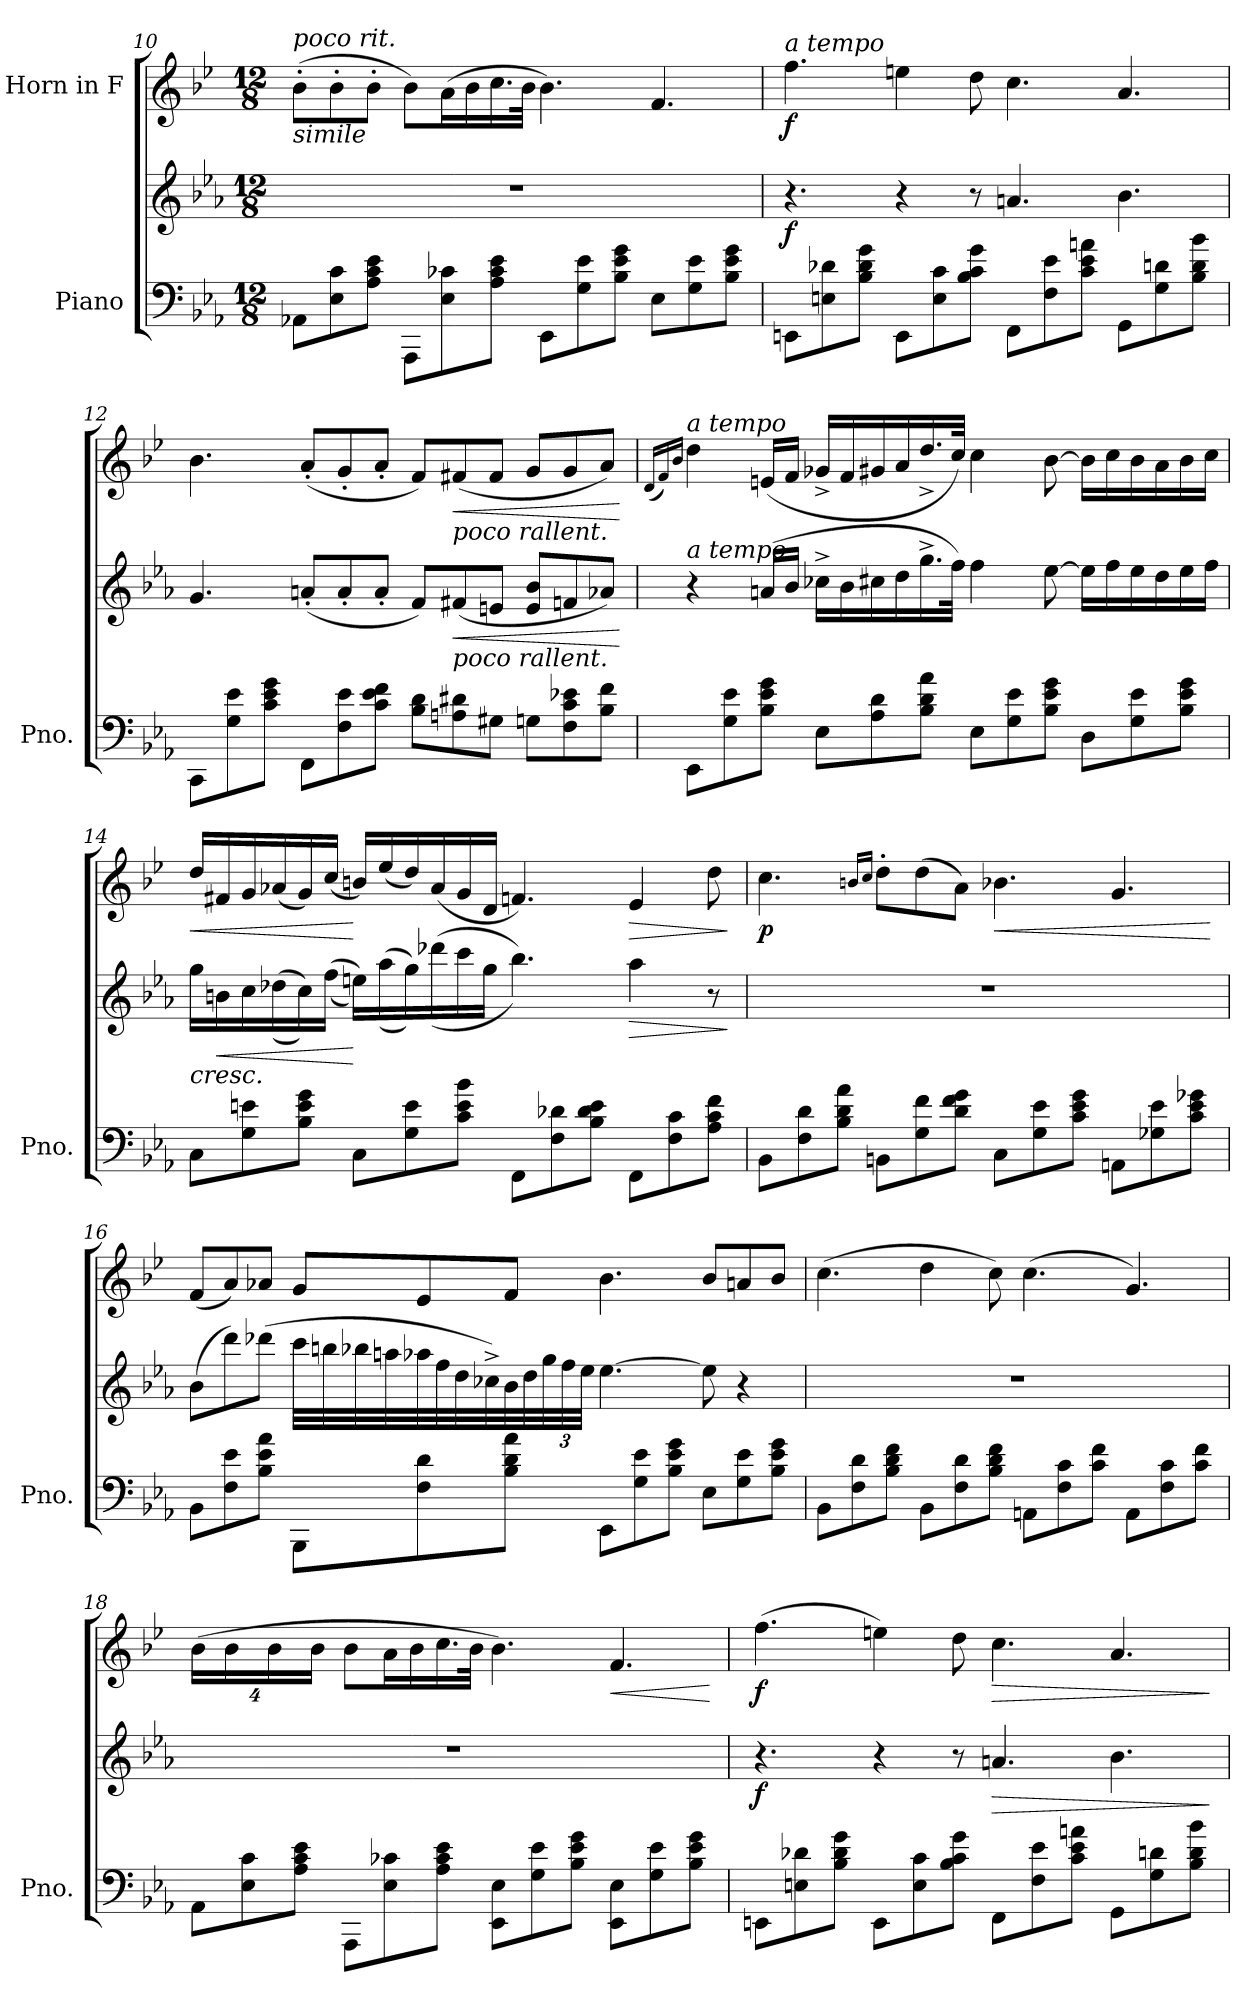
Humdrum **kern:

**kern	**kern	**dynam	**kern	**dynam
*part2	*part2	*part2	*part1	*part1
*staff3	*staff2	*staff2/3	*staff1	*staff1
*I"Piano	*	*	*I"Horn in F	*
*I'Pno.	*	*	*	*
*clefF4	*clefG2	*	*clefG2	*
*	*	*	*ITrd4c7	*
*k[b-e-a-]	*k[b-e-a-]	*	*k[b-e-a-]	*
*M12/8	*M12/8	*	*M12/8	*
=10	=10	=10	=10	=10
!	!	!	!LO:TX:b:i:t=simile	!
!	!	!	!LO:TX:a:i:t=poco rit.	!
8AA-X\L	1.r	.	(>8e-'\L	.
8E-\ 8c\	.	.	8e-'\	.
8A-\ 8c\ 8e-\J	.	.	8e-'\J	.
8AAA-\L	.	.	8e-\L)	.
8E-\ 8c-X\	.	.	(>16d\L	.
.	.	.	16e-\	.
8A-\ 8c-\ 8e-\J	.	.	16.f\	.
.	.	.	32e-\JJk	.
8EE-\L	.	.	4.e-\)	.
8G\ 8e-\	.	.	.	.
8B-\ 8e-\ 8g\J	.	.	.	.
8E-\L	.	.	4.B-/	.
8G\ 8e-\	.	.	.	.
8B-\ 8e-\ 8g\J	.	.	.	.
!!LO:PB:g=z
=11	=11	=11	=11	=11
!	!	!	!LO:TX:a:i:t=a tempo	!
!	!	!LO:DY:b	!	!LO:DY:b
8EEn\L	4.r	f	4.b-\	f
8En\ 8d-X\	.	.	.	.
8B-\ 8d-\ 8g\J	.	.	.	.
8EE\L	4r	.	4an\	.
8E\ 8c\	.	.	.	.
8B-\ 8c\ 8g\J	8r	.	8g\	.
8FF\L	4.an/	.	4.f\	.
8F\ 8e-\	.	.	.	.
8c\ 8e-\ 8an\J	.	.	.	.
8GG\L	4.b-\	.	4.d/	.
8G\ 8dn\	.	.	.	.
8B-\ 8d\ 8b-\J	.	.	.	.
=12	=12	=12	=12	=12
8CC\L	4.g/	.	4.e-\	.
8G\ 8e-\	.	.	.	.
8c\ 8e-\ 8g\J	.	.	.	.
8FF\L	(<8an'/L	.	(<8d'/L	.
8F\ 8e-\	8a'/	.	8c'/	.
8c\ 8e-\ 8f\J	8a'/J	.	8d'/J	.
8B-\ 8d\L	8f/L)	.	8B-/L)	.
!	!	!	!LO:TX:b:i:t=poco rallent.	!
!	!LO:TX:b:i:t=poco rallent.	!	!	!
!	!	!LO:HP:b	!	!LO:HP:b
8An\ 8d#X\	(<8f#X/	<	(<8Bn/	<
8G#X\J	8en/J	.	8B/J	.
8Gn\L	8e/ 8b-/L	.	8c/L	.
8F\ 8c\ 8e-X\	8fn/	.	8c/	.
8B-\ 8f\J	8a-X/J)	.	8d/J)	.
.	.	[	.	[
!!LO:LB:g=z
=13	=13	=13	=13	=13
.	.	.	(<16qG/LL	.
.	.	.	16qB-/)	.
.	.	.	16qe-/JJ	.
!	!	!	!LO:TX:a:i:t=a tempo	!
!	!LO:TX:a:i:t=a tempo	!	!	!
!	!	!LO:DY:b	!	!
!	!	!LO:DY:n=1:b	!	!LO:DY:b
!	!	!	!	!LO:DY:n=1:b
8EE-\L	4r	fp other-dynamics	4g\	fp other-dynamics
8G\ 8e-\	.	.	.	.
8B-\ 8e-\ 8g\J	(>16an/LL	.	(<16An/LL	.
.	16b-/JJ	.	16B-/JJ	.
8E-\L	16cc-X^\LL	.	16c-X^/LL	.
.	16b-\	.	16B-/	.
8A-\ 8d\	16cc#X\	.	16c#X/	.
.	16dd\	.	16d/	.
8B-\ 8d\ 8a-\J	16.gg^\	.	16.g^/	.
.	32ff\JJk)	.	32f/JJk)	.
8E-\L	4ff\	.	4f\	.
8G\ 8e-\	.	.	.	.
8B-\ 8e-\ 8g\J	[8ee-\	.	[8e-\	.
8D\L	16ee-\LL]	.	16e-\LL]	.
.	16ff\	.	16f\	.
8G\ 8e-\	16ee-\	.	16e-\	.
.	16dd\	.	16d\	.
8B-\ 8e-\ 8g\J	16ee-\	.	16e-\	.
.	16ff\JJ	.	16f\JJ	.
!!LO:LB:g=z
=14	=14	=14	=14	=14
!	!	!LO:HP:b	!	!LO:HP:b
8C\L	16gg\LL	<	16g/LL	<
!	!	!LO:HP:b	!	!
.	16bn\	<	16Bn/	.
8G\ 8en\	16cc\	.	16c/	.
.	(>(>16dd-X\	.	(<16d-X/	.
8B-\ 8e\ 8g\J	16cc\))	.	16c/)	.
.	(>(>16ff\JJ	.	(<16f/JJ	.
8C\L	16een\LL))	[ [	16en/LL)	[
.	(>(>16aa-\	.	(<16a-/	.
8G\ 8e\	16gg\))	.	16g/)	.
.	(>(>16ddd-X\	.	(<16d-/	.
8c\ 8e\ 8b-\J	16ccc\	.	16c/	.
.	16gg\JJ	.	16G/JJ	.
8FF\L	4.bb-\))	.	4.B-X/)	.
8F\ 8d-X\	.	.	.	.
8B-\ 8d-\ 8e\J	.	.	.	.
!	!	!LO:HP:b	!	!LO:HP:b
8FF\L	4aa-\	>	4A-/	>
8F\ 8c\	.	.	.	.
8A-\ 8c\ 8f\J	8r	.	8g\	.
.	.	]	.	]
!!LO:PB:g=z
=15	=15	=15	=15	=15
!	!	!	!	!LO:DY:b
8BB-\L	1.r	.	4.f\	p
8F\ 8d\	.	.	.	.
8B-\ 8d\ 8a-\J	.	.	.	.
.	.	.	16qen/LL	.
.	.	.	16qf/JJ	.
8BBn\L	.	.	8g'\L	.
8G\ 8f\	.	.	(>8g\	.
8d\ 8f\ 8g\J	.	.	8d\J)	.
!	!	!	!	!LO:HP:b
8C\L	.	.	4.e-X\	<
8G\ 8e-\	.	.	.	.
8c\ 8e-\ 8g\J	.	.	.	.
8AAn\L	.	.	4.c/	.
8G-X\ 8e-\	.	.	.	.
8c\ 8e-\ 8g-X\J	.	.	.	.
.	.	.	.	[
!!LO:LB:g=z
=16	=16	=16	=16	=16
8BB-\L	(>8b-\L	.	(<8B-/L	.
8F\ 8e-\	8ddd\)	.	8d/)	.
8B-\ 8e-\ 8a-\J	(>8ddd-X\J	.	8d-X/J	.
8BBB-\L	32ccc\LLL	.	8c/L	.
.	32bbn\	.	.	.
.	32bb-X\	.	.	.
.	32aan\	.	.	.
8F\ 8d\	32aa-X\	.	8A-/	.
.	32ff\	.	.	.
.	32dd\	.	.	.
.	32cc-X^\)	.	.	.
8B-\ 8d\ 8a-\J	32b-\	.	8B-/J	.
.	32dd\	.	.	.
*	*Xbrackettup	*	*	*
.	48gg\	.	.	.
.	48ff\	.	.	.
.	48ee-\JJJ	.	.	.
8EE-\L	[4.ee-\	.	4.e-\	.
8G\ 8e-\	.	.	.	.
8B-\ 8e-\ 8g\J	.	.	.	.
8E-\L	8ee-\]	.	8e-/L	.
8G\ 8e-\	4r	.	8dn/	.
8B-\ 8e-\ 8g\J	.	.	8e-/J	.
!!LO:LB:g=z
=17	=17	=17	=17	=17
8BB-\L	1.r	.	(>4.f\	.
8F\ 8d\	.	.	.	.
8B-\ 8d\ 8f\J	.	.	.	.
8BB-\L	.	.	4g\	.
8F\ 8d\	.	.	.	.
8B-\ 8d\ 8f\J	.	.	8f\)	.
8AAn\L	.	.	(>4.f\	.
8F\ 8c\	.	.	.	.
8c\ 8f\J	.	.	.	.
8AA\L	.	.	4.c/)	.
8F\ 8c\	.	.	.	.
8c\ 8f\J	.	.	.	.
=18	=18	=18	=18	=18
*	*	*	*Xbrackettup	*
8AA-\L	1.r	.	(>32%3e-\L	.
.	.	.	32%3e-\	.
8E-\ 8c\	.	.	.	.
.	.	.	32%3e-\	.
8A-\ 8c\ 8e-\J	.	.	.	.
.	.	.	32%3e-\J	.
8AAA-\L	.	.	8e-\L	.
8E-\ 8c-X\	.	.	16d\L	.
.	.	.	16e-\	.
8A-\ 8c-\ 8e-\J	.	.	16.f\	.
.	.	.	32e-\JJk	.
8EE-\ 8E-\L	.	.	4.e-\)	.
8G\ 8e-\	.	.	.	.
8B-\ 8e-\ 8g\J	.	.	.	.
!	!	!	!	!LO:HP:b
8EE-\ 8E-\L	.	.	4.B-/	<
8G\ 8e-\	.	.	.	.
8B-\ 8e-\ 8g\J	.	.	.	.
.	.	.	.	[
!!LO:PB:g=z
=19	=19	=19	=19	=19
!	!	!LO:DY:b	!	!LO:DY:b
8EEn\L	4.r	f	(>4.b-\	f
8En\ 8d-X\	.	.	.	.
8B-\ 8d-\ 8g\J	.	.	.	.
8EE\L	4r	.	4an\)	.
8E\ 8c\	.	.	.	.
8B-\ 8c\ 8g\J	8r	.	8g\	.
!	!	!LO:HP:b	!	!LO:HP:b
8FF\L	4.an/	>	4.f\	>
8F\ 8e-\	.	.	.	.
8c\ 8e-\ 8an\J	.	.	.	.
8GG\L	4.b-\	.	4.d/	.
8G\ 8dn\	.	.	.	.
8B-\ 8d\ 8b-\J	.	.	.	.
.	.	]	.	]
=	=	=	=	=
*-	*-	*-	*-	*-
